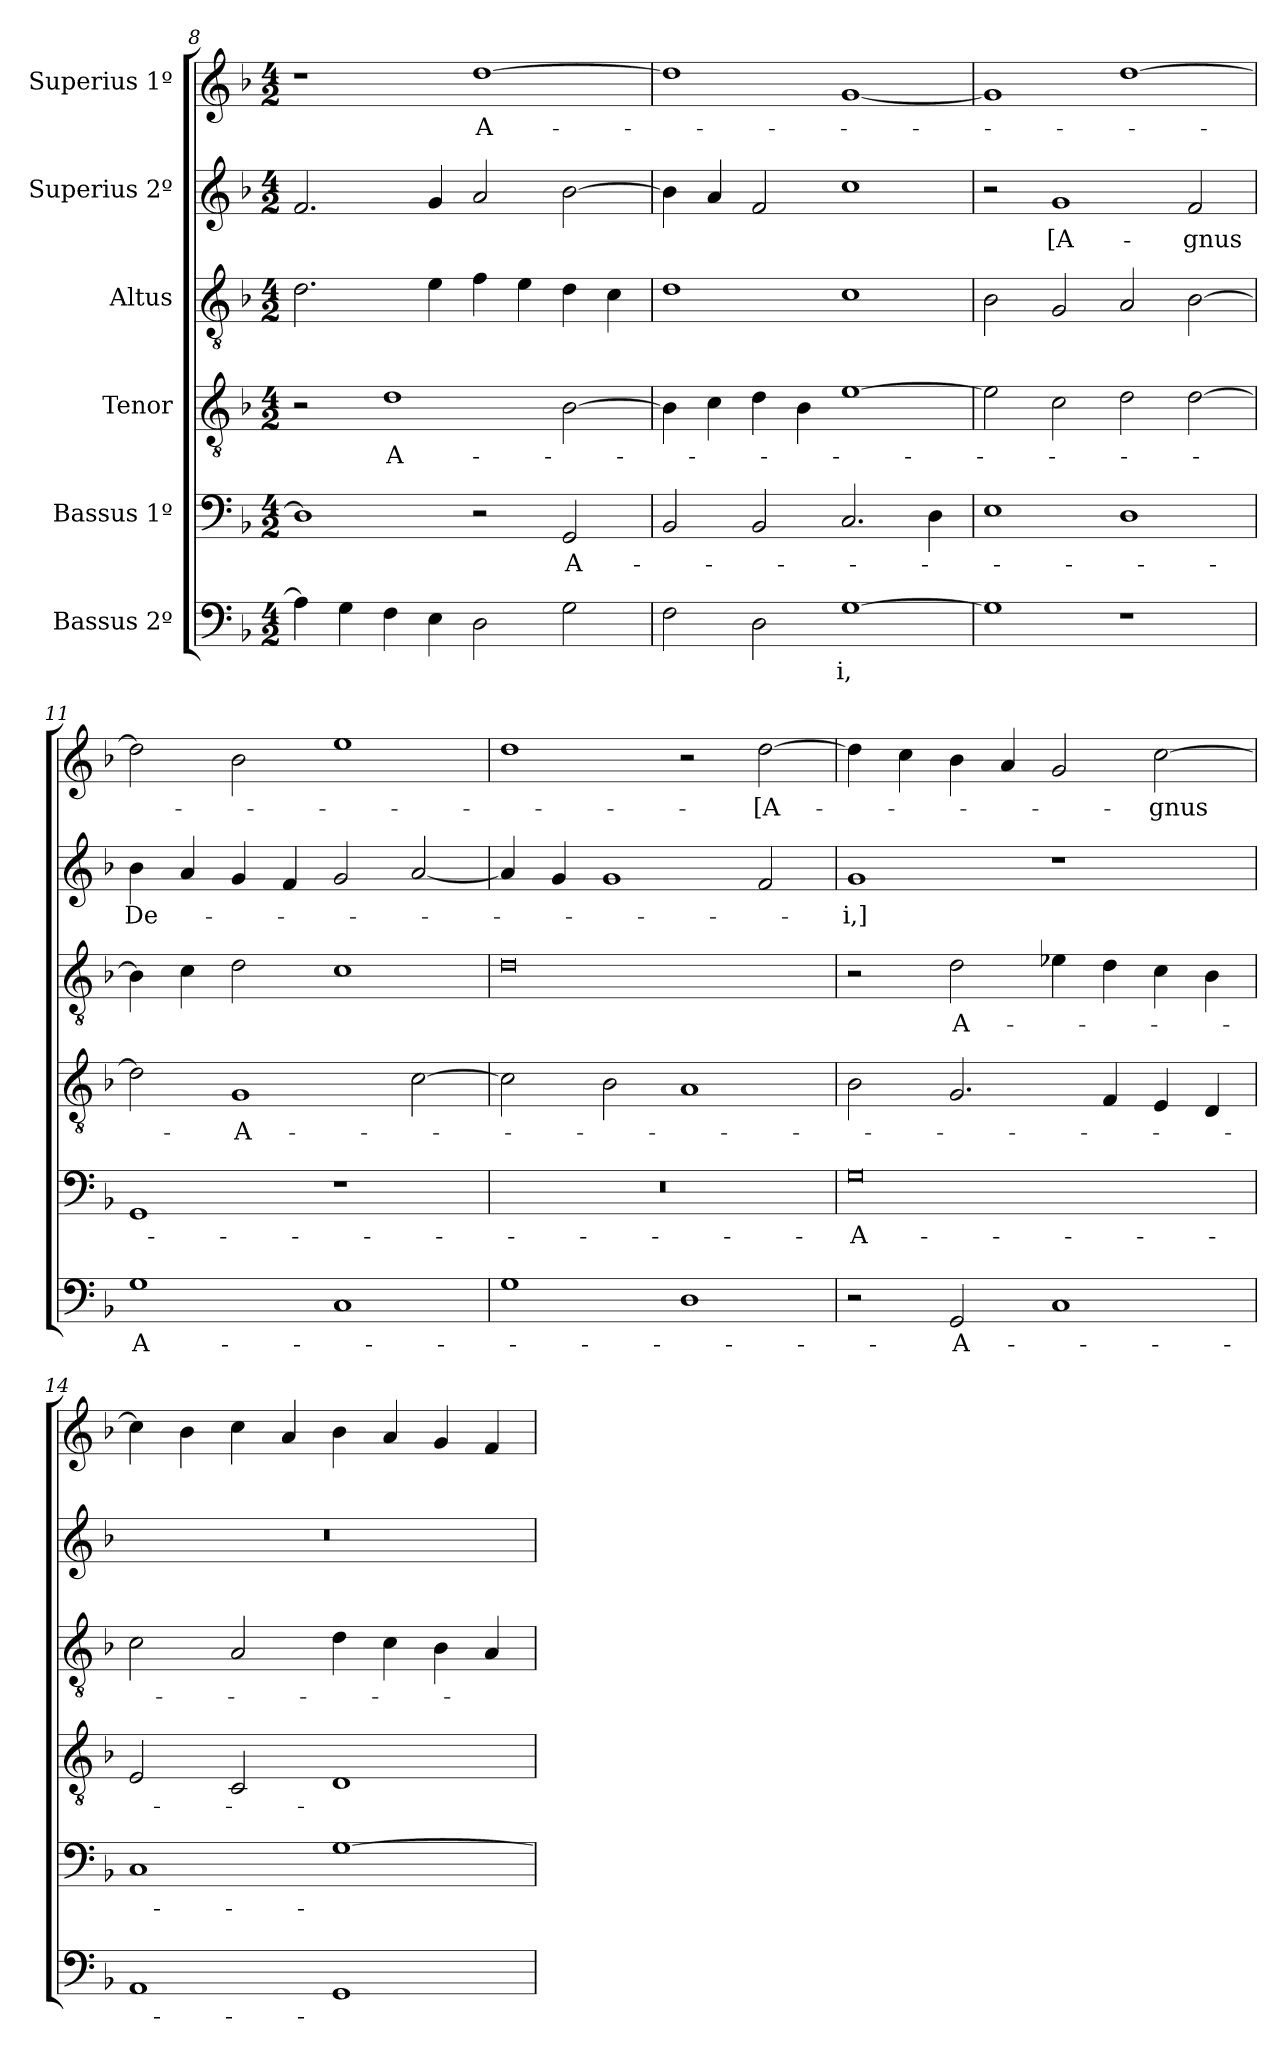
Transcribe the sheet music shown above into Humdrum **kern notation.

**kern	**text	**kern	**text	**kern	**text	**kern	**text	**kern	**text	**kern	**text
*part6	*part6	*part5	*part5	*part4	*part4	*part3	*part3	*part2	*part2	*part1	*part1
*staff6	*staff6	*staff5	*staff5	*staff4	*staff4	*staff3	*staff3	*staff2	*staff2	*staff1	*staff1
*I"Bassus 2º	*	*I"Bassus 1º	*	*I"Tenor	*	*I"Altus	*	*I"Superius 2º	*	*I"Superius 1º	*
*clefF4	*	*clefF4	*	*clefGv2	*	*clefGv2	*	*clefG2	*	*clefG2	*
*k[b-]	*	*k[b-]	*	*k[b-]	*	*k[b-]	*	*k[b-]	*	*k[b-]	*
*M4/2	*	*M4/2	*	*M4/2	*	*M4/2	*	*M4/2	*	*M4/2	*
=8	=8	=8	=8	=8	=8	=8	=8	=8	=8	=8	=8
4A\]	.	1D\]	.	2r	.	2.d\	.	2.f/	.	1r	.
4G\	.	.	.	.	.	.	.	.	.	.	.
4F\	.	.	.	1d\	A-	.	.	.	.	.	.
4E\	.	.	.	.	.	4e\	.	4g/	.	.	.
2D\	.	2r	.	.	.	4f\	.	2a/	.	[1dd\	A-
.	.	.	.	.	.	4e\	.	.	.	.	.
2G\	.	2GG/	A-	[2B-\	.	4d\	.	[2b-\	.	.	.
.	.	.	.	.	.	4c\	.	.	.	.	.
=9	=9	=9	=9	=9	=9	=9	=9	=9	=9	=9	=9
2F\	.	2BB-/	.	4B-\]	.	1d\	.	4b-\]	.	1dd\]	.
.	.	.	.	4c\	.	.	.	4a/	.	.	.
2D\	.	2BB-/	.	4d\	.	.	.	2f/	.	.	.
.	.	.	.	4B-\	.	.	.	.	.	.	.
[1G\	-i,	2.C/	.	[1e\	.	1c\	.	1cc\	.	[1g/	.
.	.	4D\	.	.	.	.	.	.	.	.	.
=10	=10	=10	=10	=10	=10	=10	=10	=10	=10	=10	=10
1G\]	.	1E\	.	2e\]	.	2B-\	.	2r	.	1g/]	.
.	.	.	.	2c\	.	2G/	.	1g/	[A-	.	.
1r	.	1D\	.	2d\	.	2A/	.	.	.	[1dd\	.
.	.	.	.	[2d\	.	[2B-\	.	2f/	-gnus	.	.
=11	=11	=11	=11	=11	=11	=11	=11	=11	=11	=11	=11
1G\	A-	1GG/	.	2d\]	.	4B-\]	.	4b-\	De-	2dd\]	.
.	.	.	.	.	.	4c\	.	4a/	.	.	.
.	.	.	.	1G/	A-	2d\	.	4g/	.	2b-\	.
.	.	.	.	.	.	.	.	4f/	.	.	.
1C/	.	1r	.	.	.	1c\	.	2g/	.	1ee\	.
.	.	.	.	[2c\	.	.	.	[2a/	.	.	.
=12	=12	=12	=12	=12	=12	=12	=12	=12	=12	=12	=12
1G\	.	0r	.	2c\]	.	0d\	.	4a/]	.	1dd\	.
.	.	.	.	.	.	.	.	4g/	.	.	.
.	.	.	.	2B-\	.	.	.	1g/	.	.	.
1D\	.	.	.	1A/	.	.	.	.	.	2r	.
.	.	.	.	.	.	.	.	2f/	.	[2dd\	[A-
=13	=13	=13	=13	=13	=13	=13	=13	=13	=13	=13	=13
2r	.	0G\	-A-	2B-\	.	2r	.	1g/	-i,]	4dd\]	.
.	.	.	.	.	.	.	.	.	.	4cc\	.
2GG/	-A-	.	.	2.G/	.	2d\	-A-	.	.	4b-\	.
.	.	.	.	.	.	.	.	.	.	4a/	.
1C/	.	.	.	.	.	4e-X\	.	1r	.	2g/	.
.	.	.	.	4F/	.	4d\	.	.	.	.	.
.	.	.	.	4E/	.	4c\	.	.	.	[2cc\	-gnus
.	.	.	.	4D/	.	4B-\	.	.	.	.	.
=14	=14	=14	=14	=14	=14	=14	=14	=14	=14	=14	=14
1AA/	.	1C/	.	2E/	.	2c\	.	0r	.	4cc\]	.
.	.	.	.	.	.	.	.	.	.	4b-\	.
.	.	.	.	2C/	.	2A/	.	.	.	4cc\	.
.	.	.	.	.	.	.	.	.	.	4a/	.
1GG/	.	[1G\	.	1D/	.	4d\	.	.	.	4b-\	.
.	.	.	.	.	.	4c\	.	.	.	4a/	.
.	.	.	.	.	.	4B-\	.	.	.	4g/	.
.	.	.	.	.	.	4A/	.	.	.	4f/	.
=	=	=	=	=	=	=	=	=	=	=	=
*-	*-	*-	*-	*-	*-	*-	*-	*-	*-	*-	*-
